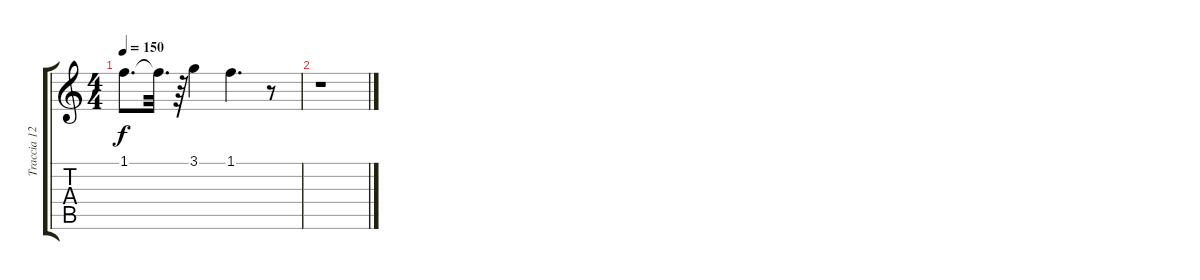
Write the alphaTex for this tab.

\track ("Traccia 12" "Traccia 12") {instrument overdrivenguitar}
\staff {score tabs}
\tuning (E4 B3 G3 D3 A2 E2) {hide}
\ts (4 4)
\tempo 150
\clef g2
\ks c
1.1{t}.8{d dy f} 1.1{t}.32{d} r.64 3.1.4 1.1.4{d} r.8 |
r.1
